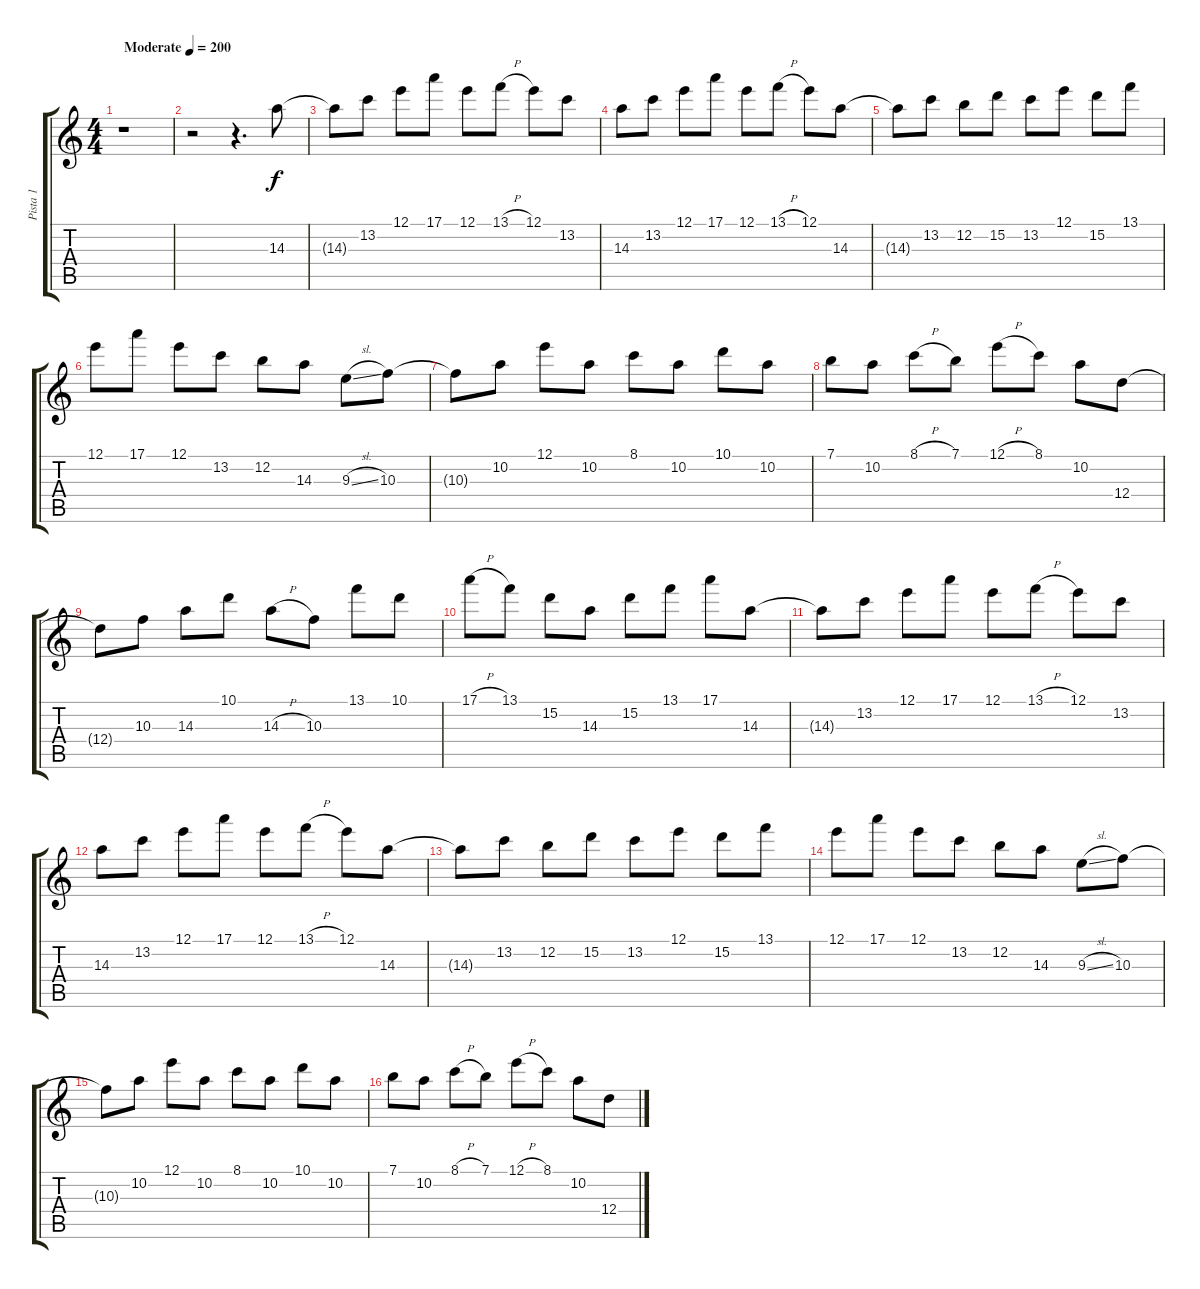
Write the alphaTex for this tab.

\track ("Pista 1" "Pista 1") {instrument distortionguitar}
\staff {score tabs}
\tuning (E4 B3 G3 D3 A2 E2) {hide}
\ts (4 4)
\tempo (200 "Moderate")
\clef g2
\ks c
r.1{dy f instrument distortionguitar} |
r.2 r.4{d} 14.3.8 |
14.3{t}.8 13.2.8 12.1.8 17.1.8 12.1.8 13.1{h}.8 12.1.8 13.2.8 |
14.3.8 13.2.8 12.1.8 17.1.8 12.1.8 13.1{h}.8 12.1.8 14.3.8 |
14.3{t}.8 13.2.8 12.2.8 15.2.8 13.2.8 12.1.8 15.2.8 13.1.8 |
12.1.8 17.1.8 12.1.8 13.2.8 12.2.8 14.3.8 9.3{sl}.8 10.3.8 |
10.3{t}.8 10.2.8 12.1.8 10.2.8 8.1.8 10.2.8 10.1.8 10.2.8 |
7.1.8 10.2.8 8.1{h}.8 7.1.8 12.1{h}.8 8.1.8 10.2.8 12.4.8 |
12.4{t}.8 10.3.8 14.3.8 10.1.8 14.3{h}.8 10.3.8 13.1.8 10.1.8 |
17.1{h}.8 13.1.8 15.2.8 14.3.8 15.2.8 13.1.8 17.1.8 14.3.8 |
14.3{t}.8 13.2.8 12.1.8 17.1.8 12.1.8 13.1{h}.8 12.1.8 13.2.8 |
14.3.8 13.2.8 12.1.8 17.1.8 12.1.8 13.1{h}.8 12.1.8 14.3.8 |
14.3{t}.8 13.2.8 12.2.8 15.2.8 13.2.8 12.1.8 15.2.8 13.1.8 |
12.1.8 17.1.8 12.1.8 13.2.8 12.2.8 14.3.8 9.3{sl}.8 10.3.8 |
10.3{t}.8 10.2.8 12.1.8 10.2.8 8.1.8 10.2.8 10.1.8 10.2.8 |
7.1.8 10.2.8 8.1{h}.8 7.1.8 12.1{h}.8 8.1.8 10.2.8 12.4.8
